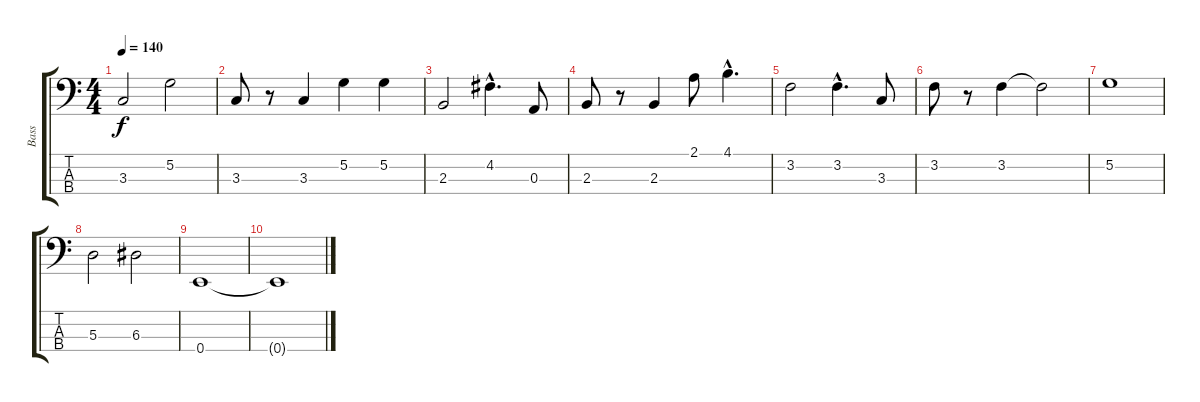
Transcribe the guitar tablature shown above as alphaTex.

\track ("Bass" "Bass") {instrument electricbassfinger}
\staff {score tabs}
\tuning (G2 D2 A1 E1) {hide}
\ts (4 4)
\tempo 140
\clef f4
\ks c
3.3.2{dy f} 5.2.2 |
3.3.8 r.8 3.3.4 5.2.4 5.2.4 |
2.3.2 4.2{hac}.4{d} 0.3.8 |
2.3.8 r.8 2.3.4 2.1.8 4.1{hac}.4{d} |
3.2.2 3.2{hac}.4{d} 3.3.8 |
3.2.8 r.8 3.2.4 3.2{t}.2 |
5.2.1 |
5.3.2 6.3.2 |
0.4.1{instrument overdrivenguitar} |
0.4{t}.1
